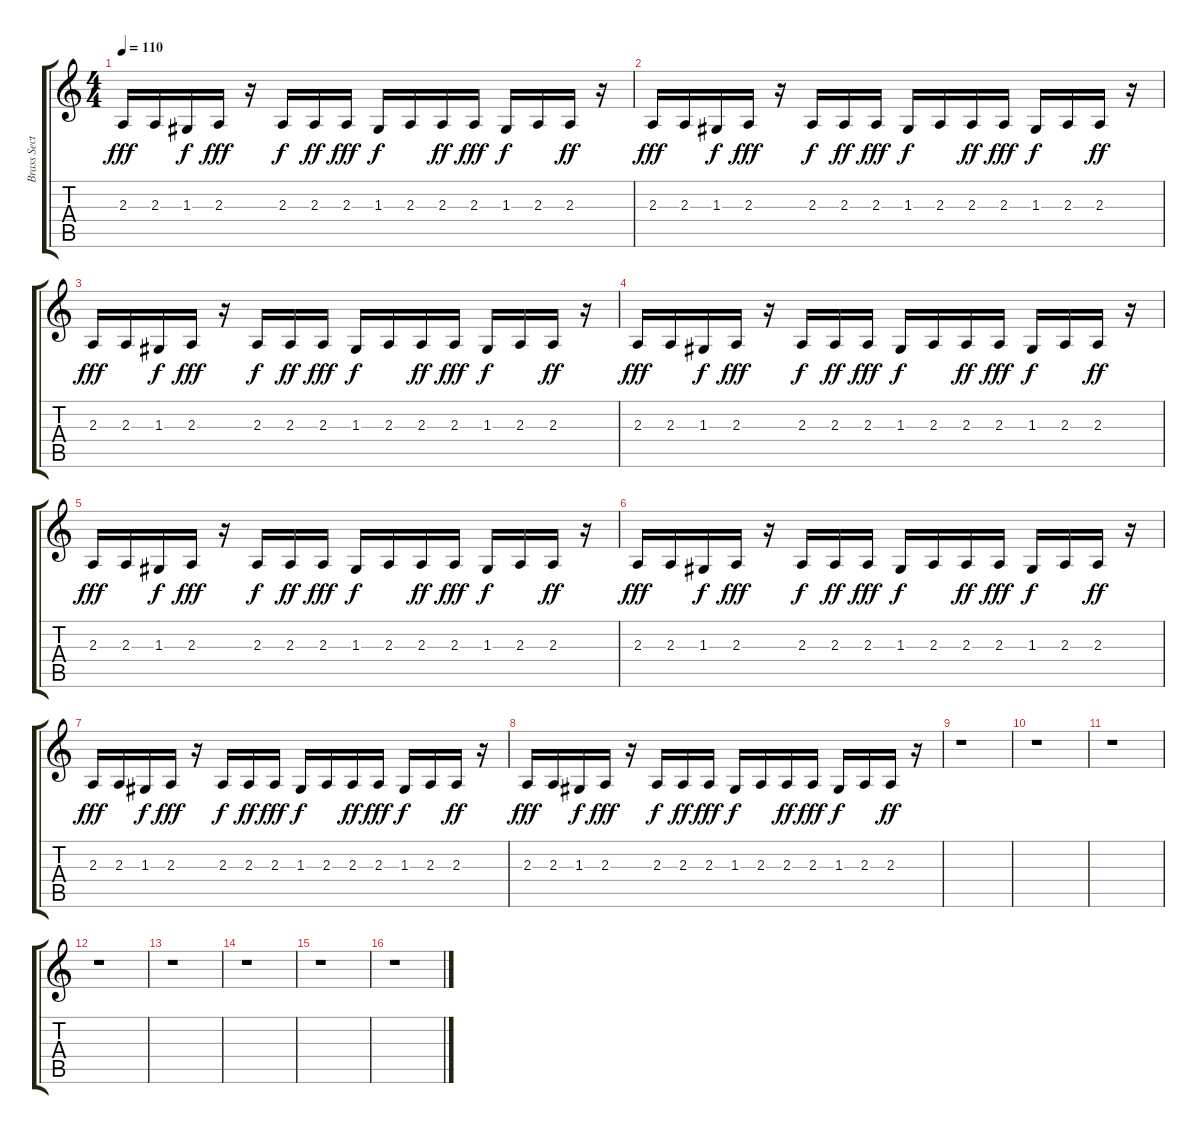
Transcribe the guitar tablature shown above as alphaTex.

\track ("Brass Section" "Brass Sect") {instrument brasssection}
\staff {score tabs}
\tuning (E4 B3 G3 D3 A2 E2) {hide}
\ts (4 4)
\tempo 110
\clef g2
\ks c
2.3.16{dy fff} 2.3.16 1.3.16{dy f} 2.3.16{dy fff} r.16 2.3.16{dy f} 2.3.16{dy ff} 2.3.16{dy fff} 1.3.16{dy f} 2.3.16 2.3.16{dy ff} 2.3.16{dy fff} 1.3.16{dy f} 2.3.16 2.3.16{dy ff} r.16 |
2.3.16{dy fff} 2.3.16 1.3.16{dy f} 2.3.16{dy fff} r.16 2.3.16{dy f} 2.3.16{dy ff} 2.3.16{dy fff} 1.3.16{dy f} 2.3.16 2.3.16{dy ff} 2.3.16{dy fff} 1.3.16{dy f} 2.3.16 2.3.16{dy ff} r.16 |
2.3.16{dy fff} 2.3.16 1.3.16{dy f} 2.3.16{dy fff} r.16 2.3.16{dy f} 2.3.16{dy ff} 2.3.16{dy fff} 1.3.16{dy f} 2.3.16 2.3.16{dy ff} 2.3.16{dy fff} 1.3.16{dy f} 2.3.16 2.3.16{dy ff} r.16 |
2.3.16{dy fff} 2.3.16 1.3.16{dy f} 2.3.16{dy fff} r.16 2.3.16{dy f} 2.3.16{dy ff} 2.3.16{dy fff} 1.3.16{dy f} 2.3.16 2.3.16{dy ff} 2.3.16{dy fff} 1.3.16{dy f} 2.3.16 2.3.16{dy ff} r.16 |
2.3.16{dy fff} 2.3.16 1.3.16{dy f} 2.3.16{dy fff} r.16 2.3.16{dy f} 2.3.16{dy ff} 2.3.16{dy fff} 1.3.16{dy f} 2.3.16 2.3.16{dy ff} 2.3.16{dy fff} 1.3.16{dy f} 2.3.16 2.3.16{dy ff} r.16 |
2.3.16{dy fff} 2.3.16 1.3.16{dy f} 2.3.16{dy fff} r.16 2.3.16{dy f} 2.3.16{dy ff} 2.3.16{dy fff} 1.3.16{dy f} 2.3.16 2.3.16{dy ff} 2.3.16{dy fff} 1.3.16{dy f} 2.3.16 2.3.16{dy ff} r.16 |
2.3.16{dy fff} 2.3.16 1.3.16{dy f} 2.3.16{dy fff} r.16 2.3.16{dy f} 2.3.16{dy ff} 2.3.16{dy fff} 1.3.16{dy f} 2.3.16 2.3.16{dy ff} 2.3.16{dy fff} 1.3.16{dy f} 2.3.16 2.3.16{dy ff} r.16 |
2.3.16{dy fff} 2.3.16 1.3.16{dy f} 2.3.16{dy fff} r.16 2.3.16{dy f} 2.3.16{dy ff} 2.3.16{dy fff} 1.3.16{dy f} 2.3.16 2.3.16{dy ff} 2.3.16{dy fff} 1.3.16{dy f} 2.3.16 2.3.16{dy ff} r.16 |
r.1 |
r.1 |
r.1 |
r.1 |
r.1 |
r.1 |
r.1 |
r.1
